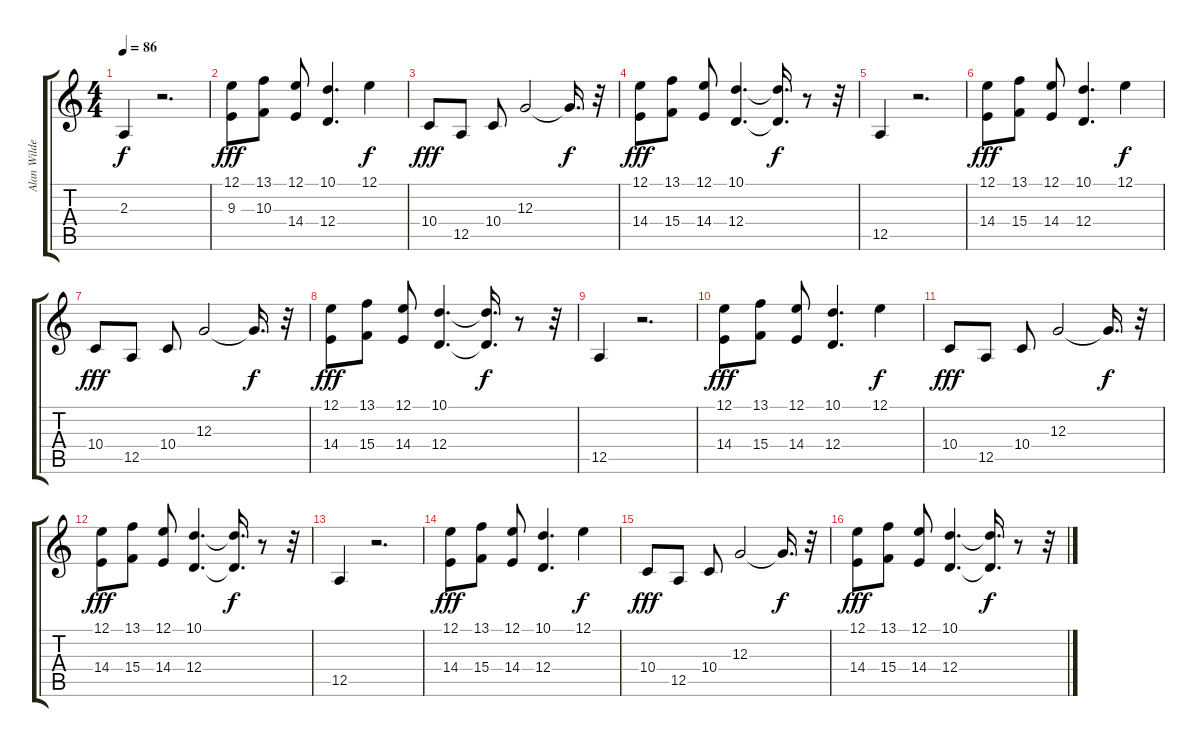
\track ("Alan Wilder - Piano" "Alan Wilde") {instrument brightacousticpiano}
\staff {score tabs}
\tuning (E4 B3 G3 D3 A2 E2) {hide}
\ts (4 4)
\tempo 86
\clef g2
\ks c
2.3.4{dy f} r.2{d} |
(12.1 9.3).8{dy fff} (13.1 10.3).8 (12.1 14.4).8 (10.1 12.4).4{d} 12.1.4{dy f} |
10.4.8{dy fff} 12.5.8 10.4.8 12.3.2 12.3{t}.16{d dy f} r.32 |
(12.1 14.4).8{dy fff} (13.1 15.4).8 (12.1 14.4).8 (10.1 12.4).4{d} (10.1{t} 12.4{t}).16{d dy f} r.8 r.32 |
12.5.4 r.2{d} |
(12.1 14.4).8{dy fff} (13.1 15.4).8 (12.1 14.4).8 (10.1 12.4).4{d} 12.1.4{dy f} |
10.4.8{dy fff} 12.5.8 10.4.8 12.3.2 12.3{t}.16{d dy f} r.32 |
(12.1 14.4).8{dy fff} (13.1 15.4).8 (12.1 14.4).8 (10.1 12.4).4{d} (10.1{t} 12.4{t}).16{d dy f} r.8 r.32 |
12.5.4 r.2{d} |
(12.1 14.4).8{dy fff} (13.1 15.4).8 (12.1 14.4).8 (10.1 12.4).4{d} 12.1.4{dy f} |
10.4.8{dy fff} 12.5.8 10.4.8 12.3.2 12.3{t}.16{d dy f} r.32 |
(12.1 14.4).8{dy fff} (13.1 15.4).8 (12.1 14.4).8 (10.1 12.4).4{d} (10.1{t} 12.4{t}).16{d dy f} r.8 r.32 |
12.5.4 r.2{d} |
(12.1 14.4).8{dy fff} (13.1 15.4).8 (12.1 14.4).8 (10.1 12.4).4{d} 12.1.4{dy f} |
10.4.8{dy fff} 12.5.8 10.4.8 12.3.2 12.3{t}.16{d dy f} r.32 |
(12.1 14.4).8{dy fff} (13.1 15.4).8 (12.1 14.4).8 (10.1 12.4).4{d} (10.1{t} 12.4{t}).16{d dy f} r.8 r.32
